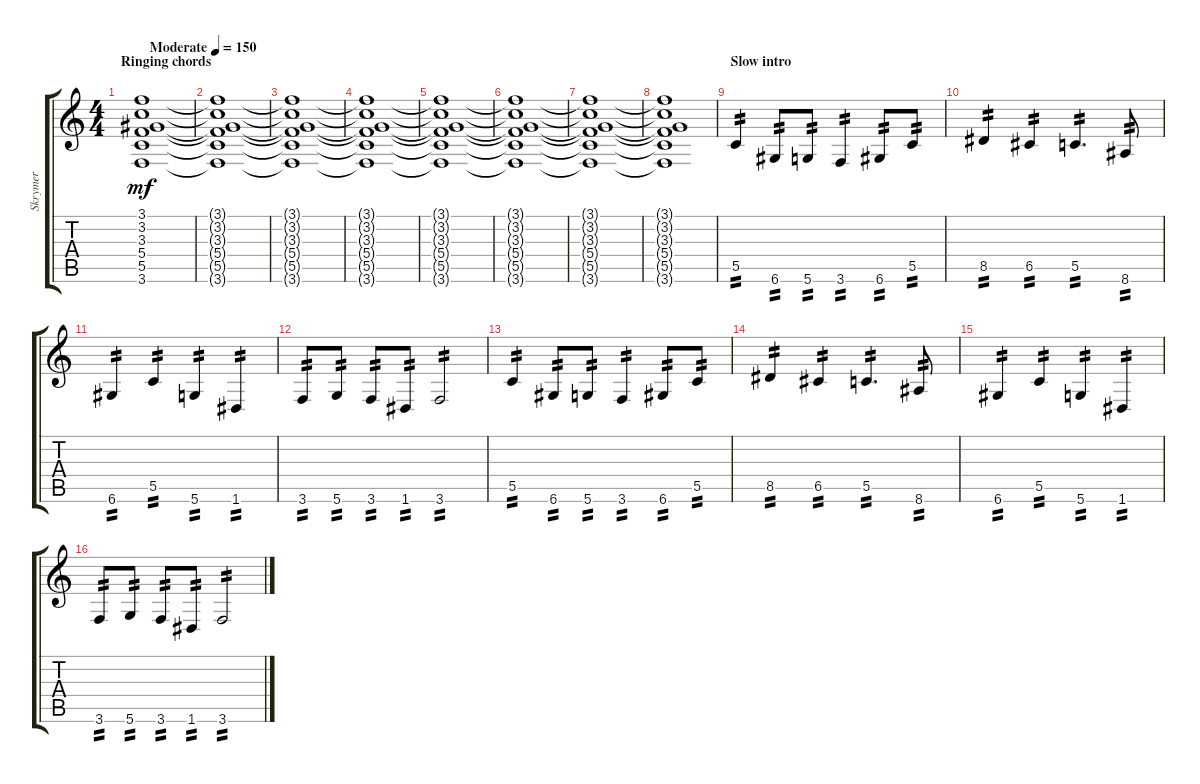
\track ("Skrymer" "Skrymer") {instrument overdrivenguitar}
\staff {score tabs}
\tuning (D4 A3 F3 C3 G2 D2) {hide}
\ts (4 4)
\section ("" "Ringing chords")
\tempo (150 "Moderate")
\clef g2
\ks c
(3.1 3.2 3.3 5.4 5.5 3.6).1{dy mf instrument overdrivenguitar} |
(3.1{t} 3.2{t} 3.3{t} 5.4{t} 5.5{t} 3.6{t}).1 |
(3.1{t} 3.2{t} 3.3{t} 5.4{t} 5.5{t} 3.6{t}).1 |
(3.1{t} 3.2{t} 3.3{t} 5.4{t} 5.5{t} 3.6{t}).1 |
(3.1{t} 3.2{t} 3.3{t} 5.4{t} 5.5{t} 3.6{t}).1 |
(3.1{t} 3.2{t} 3.3{t} 5.4{t} 5.5{t} 3.6{t}).1 |
(3.1{t} 3.2{t} 3.3{t} 5.4{t} 5.5{t} 3.6{t}).1 |
(3.1{t} 3.2{t} 3.3{t} 5.4{t} 5.5{t} 3.6{t}).1 |
\section ("" "Slow intro")
5.5.4{tp 2} 6.6.8{tp 2} 5.6.8{tp 2} 3.6.4{tp 2} 6.6.8{tp 2} 5.5.8{tp 2} |
8.5.4{tp 2} 6.5.4{tp 2} 5.5.4{d tp 2} 8.6.8{tp 2} |
6.6.4{tp 2} 5.5.4{tp 2} 5.6.4{tp 2} 1.6.4{tp 2} |
3.6.8{tp 2} 5.6.8{tp 2} 3.6.8{tp 2} 1.6.8{tp 2} 3.6.2{tp 2} |
5.5.4{tp 2} 6.6.8{tp 2} 5.6.8{tp 2} 3.6.4{tp 2} 6.6.8{tp 2} 5.5.8{tp 2} |
8.5.4{tp 2} 6.5.4{tp 2} 5.5.4{d tp 2} 8.6.8{tp 2} |
6.6.4{tp 2} 5.5.4{tp 2} 5.6.4{tp 2} 1.6.4{tp 2} |
3.6.8{tp 2} 5.6.8{tp 2} 3.6.8{tp 2} 1.6.8{tp 2} 3.6.2{tp 2}
